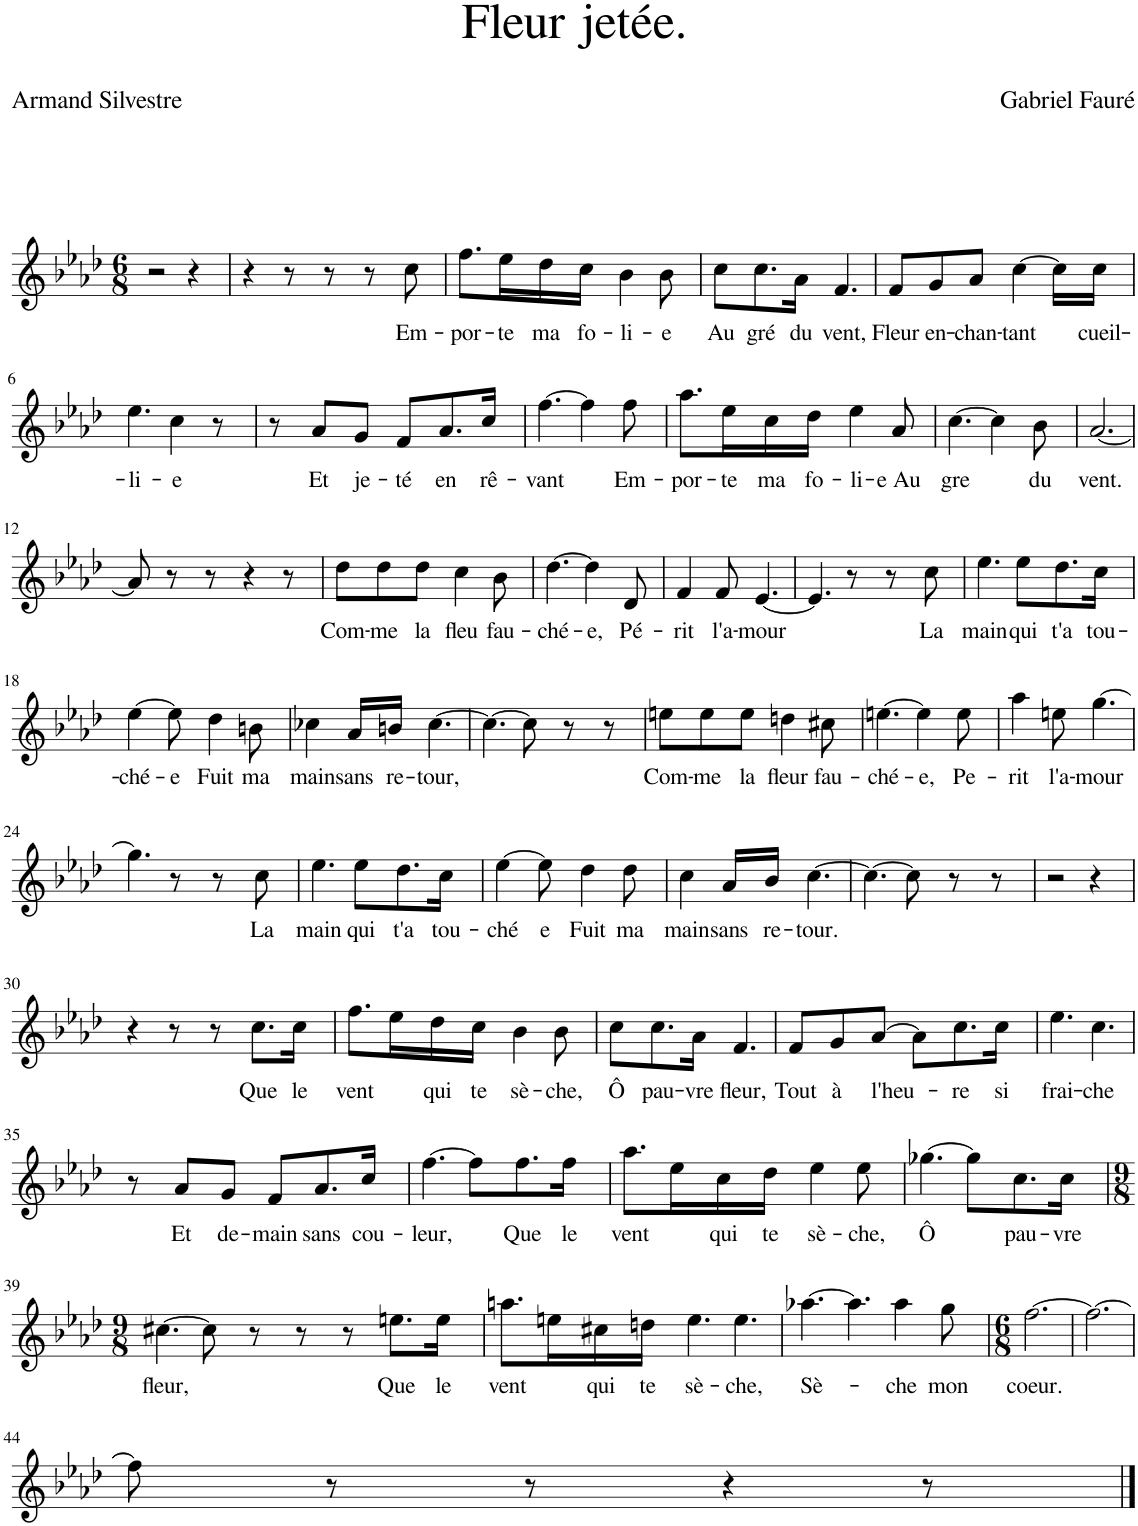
**kern	**text
*part1	*part1
*staff1	*staff1
*I"Piano	*
*I'Pno	*
*clefG2	*
*k[b-e-a-d-]	*
*M6/8	*
=1	=1
2r	.
4r	.
=2	=2
4r	.
8r	.
8r	.
8r	.
!	!LO:LY:b
8cc\	Em-
=3	=3
!	!LO:LY:b
8.ff\L	-por-
!	!LO:LY:b
16ee-\L	-te
!	!LO:LY:b
16dd-\	ma
!	!LO:LY:b
16cc\JJ	fo-
!	!LO:LY:b
4b-\	-li-
!	!LO:LY:b
8b-\	-e
=4	=4
!	!LO:LY:b
8cc\L	Au
!	!LO:LY:b
8.cc\	gré
!	!LO:LY:b
16a-\Jk	du
!	!LO:LY:b
4.f/	vent,
=5	=5
!	!LO:LY:b
8f/L	Fleur
!	!LO:LY:b
8g/	en-
!	!LO:LY:b
8a-/J	-chan-
!	!LO:LY:b
[4cc\	-tant
16cc\LL]	.
!	!LO:LY:b
16cc\JJ	cueil-
!!LO:LB:g=z
=6	=6
!	!LO:LY:b
4.ee-\	-li-
!	!LO:LY:b
4cc\	-e
8r	.
=7	=7
8r	.
!	!LO:LY:b
8a-/L	Et
!	!LO:LY:b
8g/J	je-
!	!LO:LY:b
8f/L	-té
!	!LO:LY:b
8.a-/	en
!	!LO:LY:b
16cc/Jk	rê-
=8	=8
!	!LO:LY:b
[4.ff\	-vant
4ff\]	.
!	!LO:LY:b
8ff\	Em-
=9	=9
!	!LO:LY:b
8.aa-\L	-por-
!	!LO:LY:b
16ee-\L	-te
!	!LO:LY:b
16cc\	ma
!	!LO:LY:b
16dd-\JJ	fo-
!	!LO:LY:b
4ee-\	-li-
!	!LO:LY:b
8a-/	-e Au
=10	=10
!	!LO:LY:b
[4.cc\	gre
4cc\]	.
!	!LO:LY:b
8b-\	du
=11	=11
!	!LO:LY:b
[2.a-/	vent.
!!LO:LB:g=z
=12	=12
8a-/]	.
8r	.
8r	.
4r	.
8r	.
=13	=13
!	!LO:LY:b
8dd-\L	Com-
!	!LO:LY:b
8dd-\	-me
!	!LO:LY:b
8dd-\J	la
!	!LO:LY:b
4cc\	fleu
!	!LO:LY:b
8b-\	fau-
=14	=14
!	!LO:LY:b
[4.dd-\	-ché-
!	!LO:LY:b
4dd-\]	-e,
!	!LO:LY:b
8d-/	Pé-
=15	=15
!	!LO:LY:b
4f/	-rit
!	!LO:LY:b
8f/	l'a-
!	!LO:LY:b
[4.e-/	-mour
=16	=16
4.e-/]	.
8r	.
8r	.
!	!LO:LY:b
8cc\	La
=17	=17
!	!LO:LY:b
4.ee-\	main
!	!LO:LY:b
8ee-\L	qui
!	!LO:LY:b
8.dd-\	t'a
!	!LO:LY:b
16cc\Jk	tou-
!!LO:LB:g=z
=18	=18
!	!LO:LY:b
[4ee-\	-ché-
!	!LO:LY:b
8ee-\]	-e
!	!LO:LY:b
4dd-\	Fuit
!	!LO:LY:b
8bn\	ma
=19	=19
!	!LO:LY:b
4cc-X\	main
!	!LO:LY:b
16a-/LL	sans
!	!LO:LY:b
16bn/JJ	re-
!	!LO:LY:b
[4.cc-\	-tour,
=20	=20
4.cc-\_	.
8cc-\]	.
8r	.
8r	.
=21	=21
!	!LO:LY:b
8een\L	Com-
!	!LO:LY:b
8ee\	-me
!	!LO:LY:b
8ee\J	la
!	!LO:LY:b
4ddn\	fleur
!	!LO:LY:b
8cc#X\	fau-
=22	=22
!	!LO:LY:b
[4.een\	-ché-
!	!LO:LY:b
4ee\]	-e,
!	!LO:LY:b
8ee\	Pe-
=23	=23
!	!LO:LY:b
4aa-\	-rit
!	!LO:LY:b
8een\	l'a-
!	!LO:LY:b
[4.gg\	-mour
!!LO:LB:g=z
=24	=24
4.gg\]	.
8r	.
8r	.
!	!LO:LY:b
8cc\	La
=25	=25
!	!LO:LY:b
4.ee-\	main
!	!LO:LY:b
8ee-\L	qui
!	!LO:LY:b
8.dd-\	t'a
!	!LO:LY:b
16cc\Jk	tou-
=26	=26
!	!LO:LY:b
[4ee-\	-ché
!	!LO:LY:b
8ee-\]	-e
!	!LO:LY:b
4dd-\	Fuit
!	!LO:LY:b
8dd-\	ma
=27	=27
!	!LO:LY:b
4cc\	main
!	!LO:LY:b
16a-/LL	sans
!	!LO:LY:b
16b-/JJ	re-
!	!LO:LY:b
[4.cc\	-tour.
=28	=28
4.cc\_	.
8cc\]	.
8r	.
8r	.
=29	=29
2r	.
4r	.
!!LO:LB:g=z
=30	=30
4r	.
8r	.
8r	.
!	!LO:LY:b
8.cc\L	Que
!	!LO:LY:b
16cc\Jk	le
=31	=31
!	!LO:LY:b
8.ff\L	vent
16ee-\L	.
!	!LO:LY:b
16dd-\	qui
!	!LO:LY:b
16cc\JJ	te
!	!LO:LY:b
4b-\	sè-
!	!LO:LY:b
8b-\	-che,
=32	=32
!	!LO:LY:b
8cc\L	Ô
!	!LO:LY:b
8.cc\	pau-
!	!LO:LY:b
16a-\Jk	-vre
!	!LO:LY:b
4.f/	fleur,
=33	=33
!	!LO:LY:b
8f/L	Tout
!	!LO:LY:b
8g/	à
!	!LO:LY:b
[8a-/J	l'heu-
8a-\L]	.
!	!LO:LY:b
8.cc\	-re
!	!LO:LY:b
16cc\Jk	si
=34	=34
!	!LO:LY:b
4.ee-\	frai-
!	!LO:LY:b
4.cc\	-che
!!LO:LB:g=z
=35	=35
8r	.
!	!LO:LY:b
8a-/L	Et
!	!LO:LY:b
8g/J	de-
!	!LO:LY:b
8f/L	-main
!	!LO:LY:b
8.a-/	sans
!	!LO:LY:b
16cc/Jk	cou-
=36	=36
!	!LO:LY:b
[4.ff\	-leur,
8ff\L]	.
!	!LO:LY:b
8.ff\	Que
!	!LO:LY:b
16ff\Jk	le
=37	=37
!	!LO:LY:b
8.aa-\L	vent
16ee-\L	.
!	!LO:LY:b
16cc\	qui
!	!LO:LY:b
16dd-\JJ	te
!	!LO:LY:b
4ee-\	sè-
!	!LO:LY:b
8ee-\	-che,
=38	=38
!	!LO:LY:b
[4.gg-X\	Ô
8gg-\L]	.
!	!LO:LY:b
8.cc\	pau-
!	!LO:LY:b
16cc\Jk	-vre
!!LO:LB:g=z
=39	=39
*M9/8	*
!	!LO:LY:b
[4.cc#X\	fleur,
8cc#\]	.
8r	.
8r	.
8r	.
!	!LO:LY:b
8.een\L	Que
!	!LO:LY:b
16ee\Jk	le
=40	=40
!	!LO:LY:b
8.aan\L	vent
16een\L	.
!	!LO:LY:b
16cc#X\	qui
!	!LO:LY:b
16ddn\JJ	te
!	!LO:LY:b
4.ee\	sè-
!	!LO:LY:b
4.ee\	-che,
=41	=41
!	!LO:LY:b
[4.aa-X\	Sè-
4.aa-\]	.
!	!LO:LY:b
4aa-\	-che
!	!LO:LY:b
8gg\	mon
=42	=42
*M6/8	*
!	!LO:LY:b
[2.ff\	coeur.
=43	=43
2.ff\_	.
!!LO:LB:g=z
=44	=44
8ff\]	.
8r	.
8r	.
4r	.
8r	.
==	==
*-	*-
